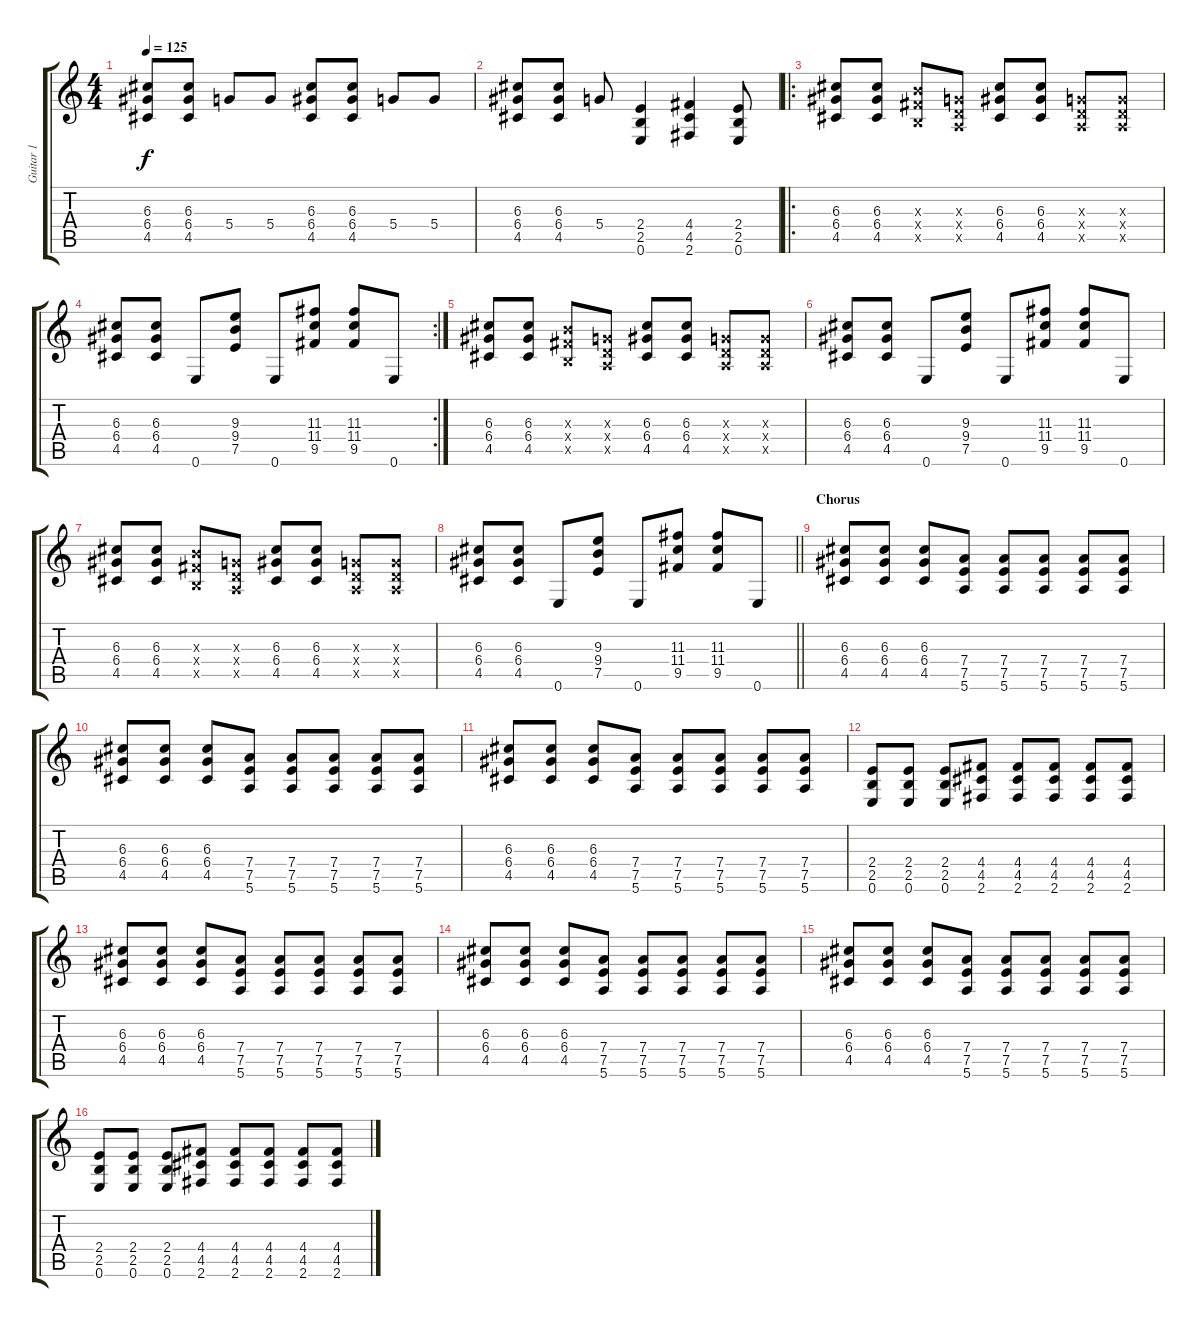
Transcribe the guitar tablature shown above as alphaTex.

\track ("Guitar 1" "Guitar 1") {instrument overdrivenguitar}
\staff {score tabs}
\tuning (E4 B3 G3 D3 A2 E2) {hide}
\ts (4 4)
\tempo 125
\clef g2
\ks c
(6.3 6.4 4.5).8{dy f} (6.3 6.4 4.5).8 5.4.8 5.4.8 (6.3 6.4 4.5).8 (6.3 6.4 4.5).8 5.4.8 5.4.8 |
(6.3 6.4 4.5).8 (6.3 6.4 4.5).8 5.4.8 (2.4 2.5 0.6).4 (4.4 4.5 2.6).4 (2.4 2.5 0.6).8 |
\ro
(6.3 6.4 4.5).8 (6.3 6.4 4.5).8 (4.3{x} 4.4{x} 2.5{x}).8 (0.3{x} 0.4{x} 0.5{x}).8 (6.3 6.4 4.5).8 (6.3 6.4 4.5).8 (0.3{x} 0.4{x} 0.5{x}).8 (0.3{x} 0.4{x} 0.5{x}).8 |
\rc 2
(6.3 6.4 4.5).8 (6.3 6.4 4.5).8 0.6.8 (9.3 9.4 7.5).8 0.6.8 (11.3 11.4 9.5).8 (11.3 11.4 9.5).8 0.6.8 |
(6.3 6.4 4.5).8 (6.3 6.4 4.5).8 (4.3{x} 4.4{x} 2.5{x}).8 (0.3{x} 0.4{x} 0.5{x}).8 (6.3 6.4 4.5).8 (6.3 6.4 4.5).8 (0.3{x} 0.4{x} 0.5{x}).8 (0.3{x} 0.4{x} 0.5{x}).8 |
(6.3 6.4 4.5).8 (6.3 6.4 4.5).8 0.6.8 (9.3 9.4 7.5).8 0.6.8 (11.3 11.4 9.5).8 (11.3 11.4 9.5).8 0.6.8 |
(6.3 6.4 4.5).8 (6.3 6.4 4.5).8 (4.3{x} 4.4{x} 2.5{x}).8 (0.3{x} 0.4{x} 0.5{x}).8 (6.3 6.4 4.5).8 (6.3 6.4 4.5).8 (0.3{x} 0.4{x} 0.5{x}).8 (0.3{x} 0.4{x} 0.5{x}).8 |
\barLineRight lightlight
(6.3 6.4 4.5).8 (6.3 6.4 4.5).8 0.6.8 (9.3 9.4 7.5).8 0.6.8 (11.3 11.4 9.5).8 (11.3 11.4 9.5).8 0.6.8 |
\section ("" "Chorus")
(6.3 6.4 4.5).8 (6.3 6.4 4.5).8 (6.3 6.4 4.5).8 (7.4 7.5 5.6).8 (7.4 7.5 5.6).8 (7.4 7.5 5.6).8 (7.4 7.5 5.6).8 (7.4 7.5 5.6).8 |
(6.3 6.4 4.5).8 (6.3 6.4 4.5).8 (6.3 6.4 4.5).8 (7.4 7.5 5.6).8 (7.4 7.5 5.6).8 (7.4 7.5 5.6).8 (7.4 7.5 5.6).8 (7.4 7.5 5.6).8 |
(6.3 6.4 4.5).8 (6.3 6.4 4.5).8 (6.3 6.4 4.5).8 (7.4 7.5 5.6).8 (7.4 7.5 5.6).8 (7.4 7.5 5.6).8 (7.4 7.5 5.6).8 (7.4 7.5 5.6).8 |
(2.4 2.5 0.6).8 (2.4 2.5 0.6).8 (2.4 2.5 0.6).8 (4.4 4.5 2.6).8 (4.4 4.5 2.6).8 (4.4 4.5 2.6).8 (4.4 4.5 2.6).8 (4.4 4.5 2.6).8 |
(6.3 6.4 4.5).8 (6.3 6.4 4.5).8 (6.3 6.4 4.5).8 (7.4 7.5 5.6).8 (7.4 7.5 5.6).8 (7.4 7.5 5.6).8 (7.4 7.5 5.6).8 (7.4 7.5 5.6).8 |
(6.3 6.4 4.5).8 (6.3 6.4 4.5).8 (6.3 6.4 4.5).8 (7.4 7.5 5.6).8 (7.4 7.5 5.6).8 (7.4 7.5 5.6).8 (7.4 7.5 5.6).8 (7.4 7.5 5.6).8 |
(6.3 6.4 4.5).8 (6.3 6.4 4.5).8 (6.3 6.4 4.5).8 (7.4 7.5 5.6).8 (7.4 7.5 5.6).8 (7.4 7.5 5.6).8 (7.4 7.5 5.6).8 (7.4 7.5 5.6).8 |
(2.4 2.5 0.6).8 (2.4 2.5 0.6).8 (2.4 2.5 0.6).8 (4.4 4.5 2.6).8 (4.4 4.5 2.6).8 (4.4 4.5 2.6).8 (4.4 4.5 2.6).8 (4.4 4.5 2.6).8
